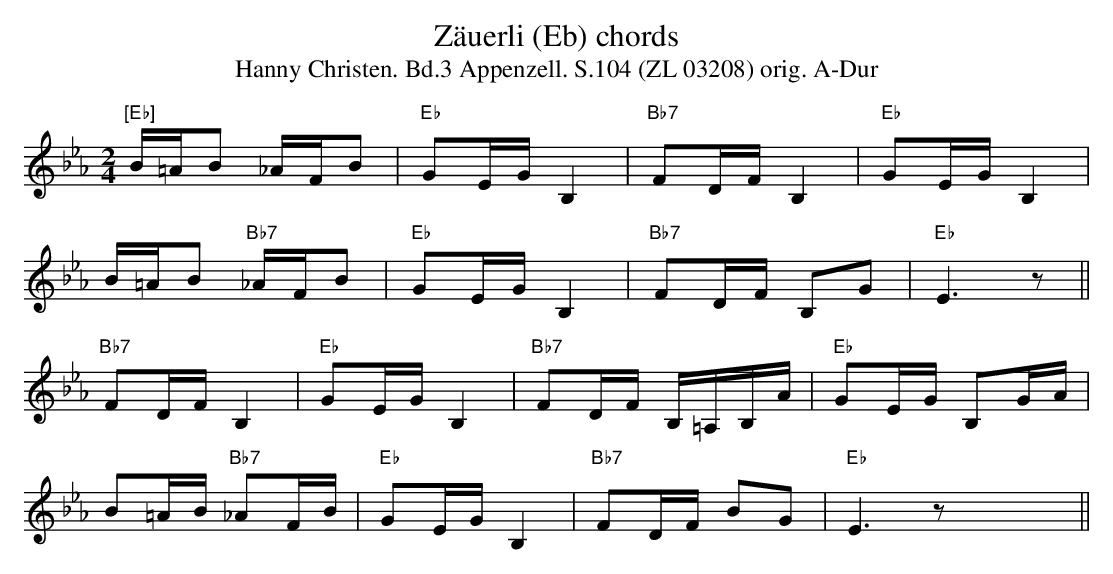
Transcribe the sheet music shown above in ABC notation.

X:1
T:Zäuerli (Eb) chords
T:Hanny Christen. Bd.3 Appenzell. S.104 (ZL 03208) orig. A-Dur
M:2/4
L:1/8
K:Ebmaj%%MIDI gchordon
"[Eb]"B/2=A/2B _A/2F/2B | "Eb"GE/2G/2 B,2 | "Bb7"FD/2F/2 B,2 | "Eb"GE/2G/2 B,2 |
B/2=A/2B "Bb7"_A/2F/2B | "Eb"GE/2G/2 B,2 | "Bb7"FD/2F/2 B,G | "Eb"E3 z ||
"Bb7"FD/2F/2 B,2 | "Eb"GE/2G/2 B,2 | "Bb7"FD/2F/2 B,/2=A,/2B,/2A/2 | "Eb"GE/2G/2 B,G/2A/2 |
B=A/2B/2 "Bb7"_AF/2B/2 | "Eb"GE/2G/2 B,2 | "Bb7"FD/2F/2 BG | "Eb"E3 z X||
